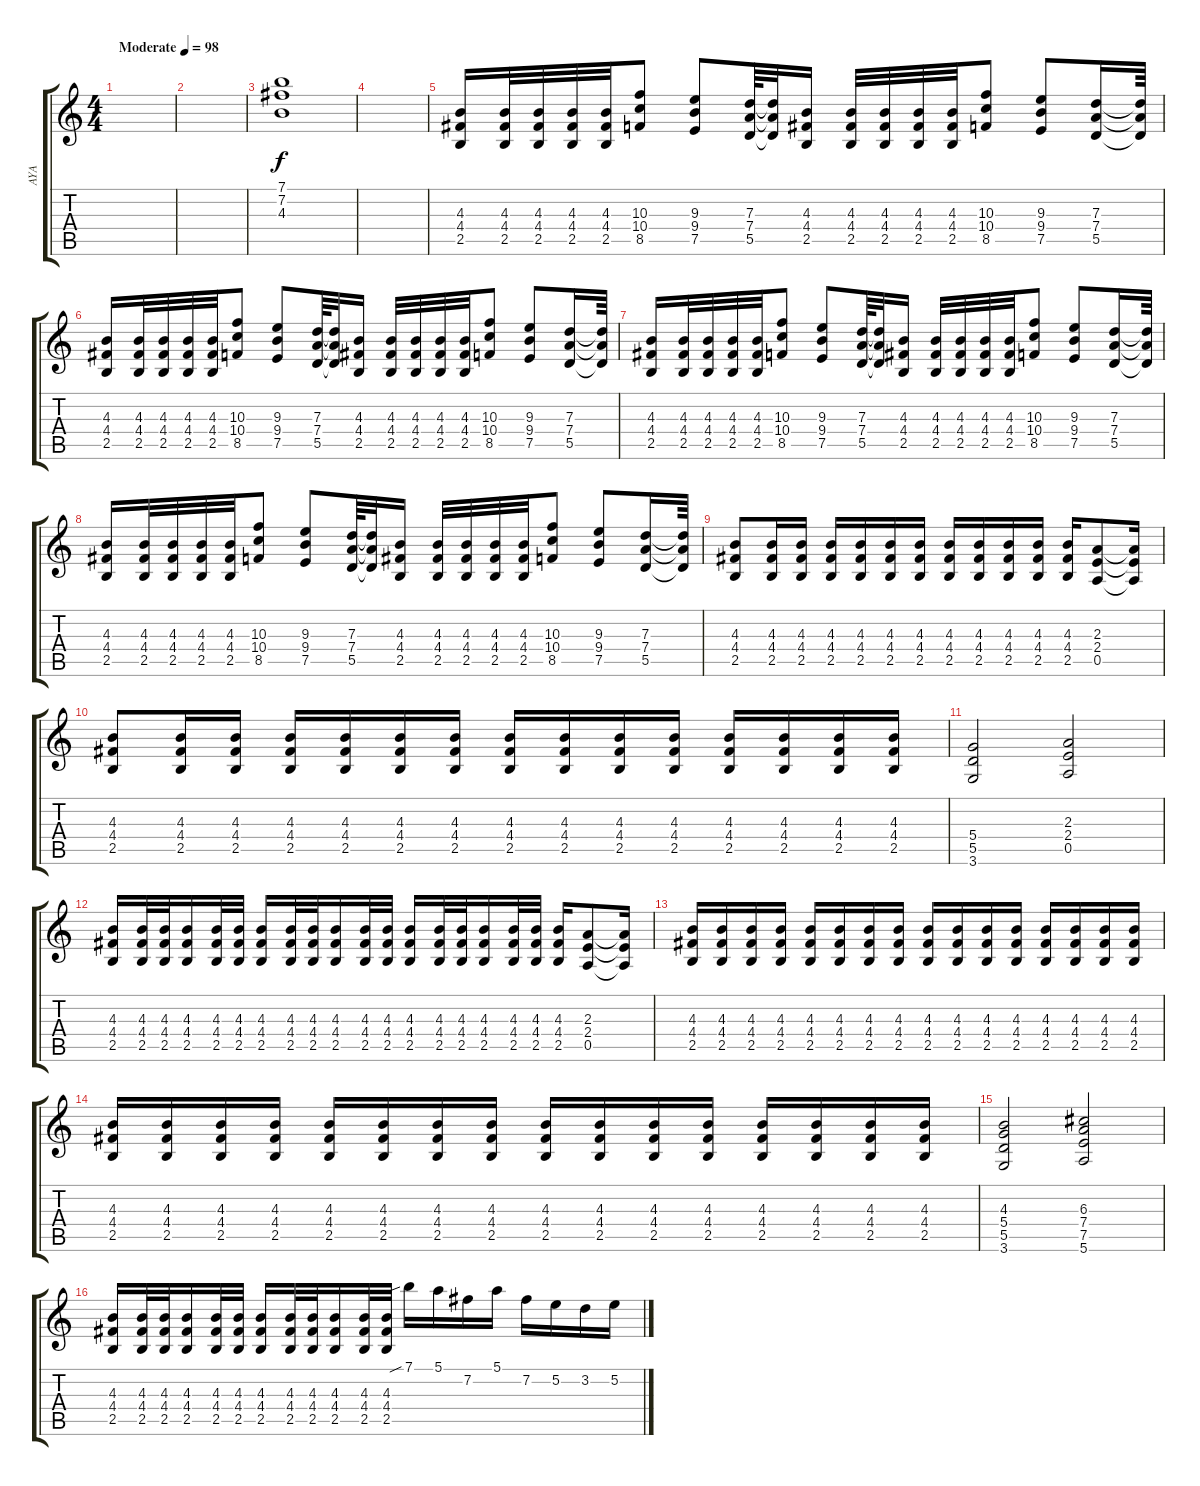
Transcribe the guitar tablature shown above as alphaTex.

\track ("AYA" "AYA") {instrument distortionguitar}
\staff {score tabs}
\tuning (E4 B3 G3 D3 A2 E2) {hide}
\ts (4 4)
\tempo (98 "Moderate")
\clef g2
\ks c
|
|
(7.1 7.2 4.3).1 |
|
(4.3 4.4 2.5).16 (4.3 4.4 2.5).32 (4.3 4.4 2.5).32 (4.3 4.4 2.5).32 (4.3 4.4 2.5).32 (10.3 10.4 8.5).8 (9.3 9.4 7.5).8 (7.3 7.4 5.5).64 (7.3{t} 7.4{t} 5.5{t}).32 (4.3 4.4 2.5).16 (4.3 4.4 2.5).32 (4.3 4.4 2.5).32 (4.3 4.4 2.5).32 (4.3 4.4 2.5).32 (10.3 10.4 8.5).8 (9.3 9.4 7.5).8 (7.3 7.4 5.5).16 (7.3{t} 7.4{t} 5.5{t}).64 |
(4.3 4.4 2.5).16 (4.3 4.4 2.5).32 (4.3 4.4 2.5).32 (4.3 4.4 2.5).32 (4.3 4.4 2.5).32 (10.3 10.4 8.5).8 (9.3 9.4 7.5).8 (7.3 7.4 5.5).64 (7.3{t} 7.4{t} 5.5{t}).32 (4.3 4.4 2.5).16 (4.3 4.4 2.5).32 (4.3 4.4 2.5).32 (4.3 4.4 2.5).32 (4.3 4.4 2.5).32 (10.3 10.4 8.5).8 (9.3 9.4 7.5).8 (7.3 7.4 5.5).16 (7.3{t} 7.4{t} 5.5{t}).64 |
(4.3 4.4 2.5).16 (4.3 4.4 2.5).32 (4.3 4.4 2.5).32 (4.3 4.4 2.5).32 (4.3 4.4 2.5).32 (10.3 10.4 8.5).8 (9.3 9.4 7.5).8 (7.3 7.4 5.5).64 (7.3{t} 7.4{t} 5.5{t}).32 (4.3 4.4 2.5).16 (4.3 4.4 2.5).32 (4.3 4.4 2.5).32 (4.3 4.4 2.5).32 (4.3 4.4 2.5).32 (10.3 10.4 8.5).8 (9.3 9.4 7.5).8 (7.3 7.4 5.5).16 (7.3{t} 7.4{t} 5.5{t}).64 |
(4.3 4.4 2.5).16 (4.3 4.4 2.5).32 (4.3 4.4 2.5).32 (4.3 4.4 2.5).32 (4.3 4.4 2.5).32 (10.3 10.4 8.5).8 (9.3 9.4 7.5).8 (7.3 7.4 5.5).64 (7.3{t} 7.4{t} 5.5{t}).32 (4.3 4.4 2.5).16 (4.3 4.4 2.5).32 (4.3 4.4 2.5).32 (4.3 4.4 2.5).32 (4.3 4.4 2.5).32 (10.3 10.4 8.5).8 (9.3 9.4 7.5).8 (7.3 7.4 5.5).16 (7.3{t} 7.4{t} 5.5{t}).64 |
(4.3 4.4 2.5).8 (4.3 4.4 2.5).16 (4.3 4.4 2.5).16 (4.3 4.4 2.5).16 (4.3 4.4 2.5).16 (4.3 4.4 2.5).16 (4.3 4.4 2.5).16 (4.3 4.4 2.5).16 (4.3 4.4 2.5).16 (4.3 4.4 2.5).16 (4.3 4.4 2.5).16 (4.3 4.4 2.5).16 (2.3 2.4 0.5).8 (2.3{t} 2.4{t} 0.5{t}).16 |
(4.3 4.4 2.5).8 (4.3 4.4 2.5).16 (4.3 4.4 2.5).16 (4.3 4.4 2.5).16 (4.3 4.4 2.5).16 (4.3 4.4 2.5).16 (4.3 4.4 2.5).16 (4.3 4.4 2.5).16 (4.3 4.4 2.5).16 (4.3 4.4 2.5).16 (4.3 4.4 2.5).16 (4.3 4.4 2.5).16 (4.3 4.4 2.5).16 (4.3 4.4 2.5).16 (4.3 4.4 2.5).16 |
(5.4 5.5 3.6).2 (2.3 2.4 0.5).2 |
(4.3 4.4 2.5).16 (4.3 4.4 2.5).32 (4.3 4.4 2.5).32 (4.3 4.4 2.5).16 (4.3 4.4 2.5).32 (4.3 4.4 2.5).32 (4.3 4.4 2.5).16 (4.3 4.4 2.5).32 (4.3 4.4 2.5).32 (4.3 4.4 2.5).16 (4.3 4.4 2.5).32 (4.3 4.4 2.5).32 (4.3 4.4 2.5).16 (4.3 4.4 2.5).32 (4.3 4.4 2.5).32 (4.3 4.4 2.5).16 (4.3 4.4 2.5).32 (4.3 4.4 2.5).32 (4.3 4.4 2.5).16 (2.3 2.4 0.5).8 (2.3{t} 2.4{t} 0.5{t}).16 |
(4.3 4.4 2.5).16 (4.3 4.4 2.5).16 (4.3 4.4 2.5).16 (4.3 4.4 2.5).16 (4.3 4.4 2.5).16 (4.3 4.4 2.5).16 (4.3 4.4 2.5).16 (4.3 4.4 2.5).16 (4.3 4.4 2.5).16 (4.3 4.4 2.5).16 (4.3 4.4 2.5).16 (4.3 4.4 2.5).16 (4.3 4.4 2.5).16 (4.3 4.4 2.5).16 (4.3 4.4 2.5).16 (4.3 4.4 2.5).16 |
(4.3 4.4 2.5).16 (4.3 4.4 2.5).16 (4.3 4.4 2.5).16 (4.3 4.4 2.5).16 (4.3 4.4 2.5).16 (4.3 4.4 2.5).16 (4.3 4.4 2.5).16 (4.3 4.4 2.5).16 (4.3 4.4 2.5).16 (4.3 4.4 2.5).16 (4.3 4.4 2.5).16 (4.3 4.4 2.5).16 (4.3 4.4 2.5).16 (4.3 4.4 2.5).16 (4.3 4.4 2.5).16 (4.3 4.4 2.5).16 |
(4.3 5.4 5.5 3.6).2 (6.3 7.4 7.5 5.6).2 |
(4.3 4.4 2.5).16 (4.3 4.4 2.5).32 (4.3 4.4 2.5).32 (4.3 4.4 2.5).16 (4.3 4.4 2.5).32 (4.3 4.4 2.5).32 (4.3 4.4 2.5).16 (4.3 4.4 2.5).32 (4.3 4.4 2.5).32 (4.3 4.4 2.5).16 (4.3 4.4 2.5).32 (4.3 4.4 2.5).32 7.1{sib}.16 5.1.16 7.2.16 5.1.16 7.2.16 5.2.16 3.2.16 5.2.16
